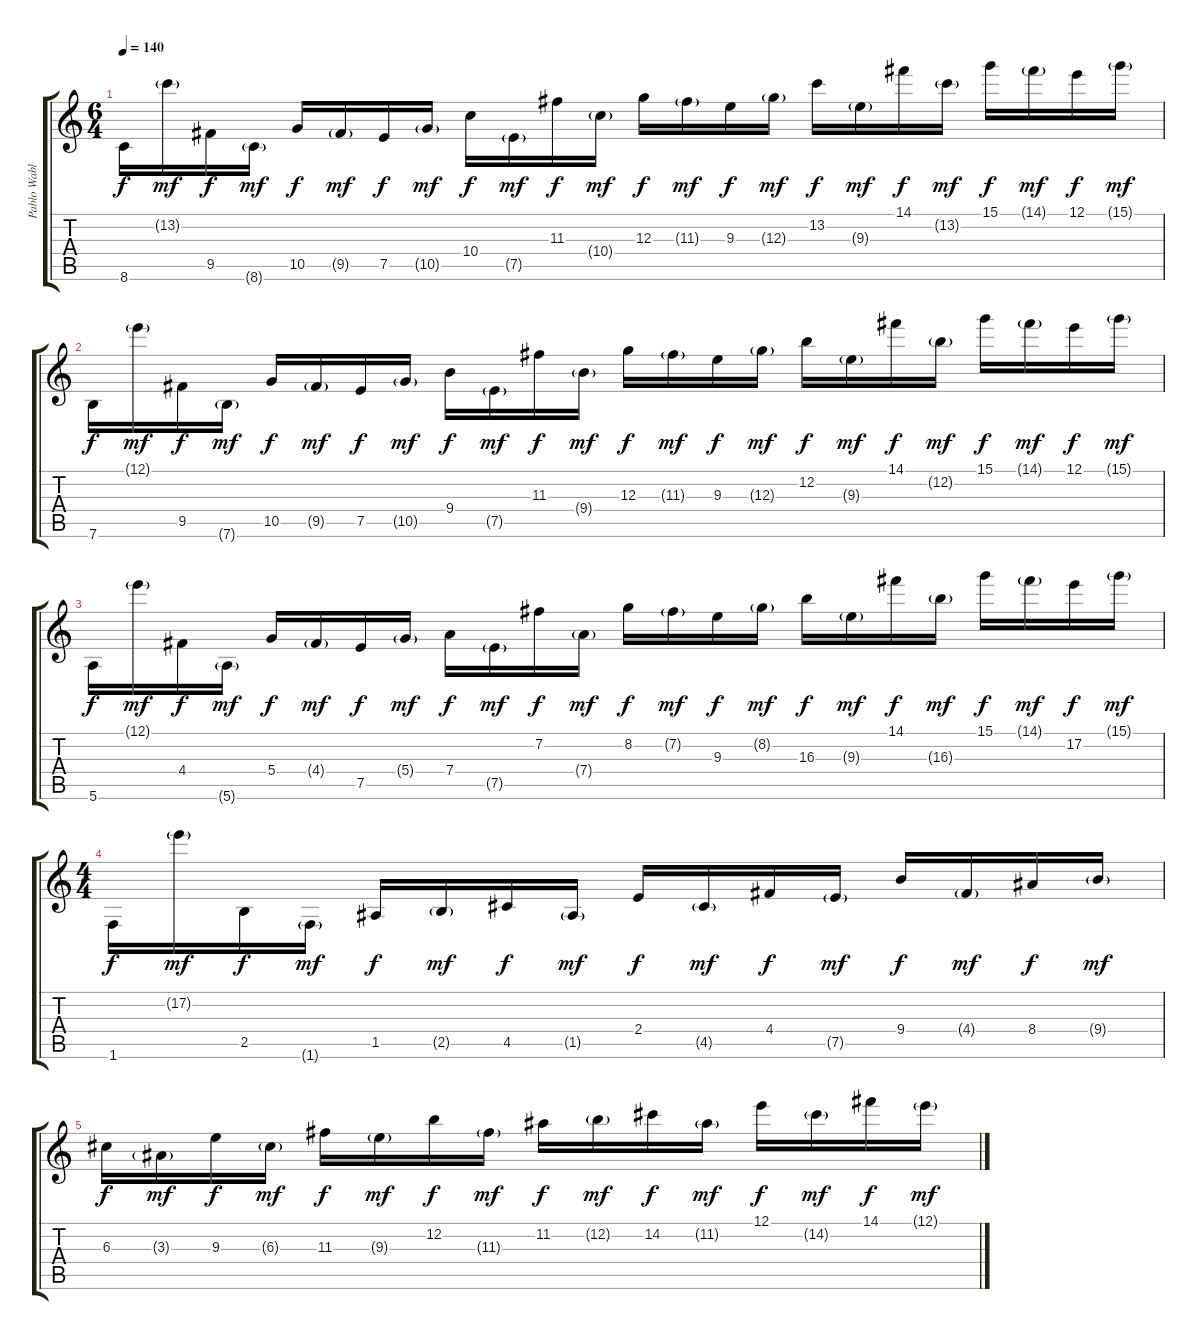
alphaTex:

\track ("Pablo Wablo" "Pablo Wabl") {instrument distortionguitar}
\staff {score tabs}
\tuning (E4 B3 G3 D3 A2 E2) {hide}
\ts (6 4)
\tempo 140
\clef g2
\ks c
8.6.16{dy f} 13.2{g}.16{dy mf} 9.5.16{dy f} 8.6{g}.16{dy mf} 10.5.16{dy f} 9.5{g}.16{dy mf} 7.5.16{dy f} 10.5{g}.16{dy mf} 10.4.16{dy f} 7.5{g}.16{dy mf} 11.3.16{dy f} 10.4{g}.16{dy mf} 12.3.16{dy f} 11.3{g}.16{dy mf} 9.3.16{dy f} 12.3{g}.16{dy mf} 13.2.16{dy f} 9.3{g}.16{dy mf} 14.1.16{dy f} 13.2{g}.16{dy mf} 15.1.16{dy f} 14.1{g}.16{dy mf} 12.1.16{dy f} 15.1{g}.16{dy mf} |
7.6.16{dy f} 12.1{g}.16{dy mf} 9.5.16{dy f} 7.6{g}.16{dy mf} 10.5.16{dy f} 9.5{g}.16{dy mf} 7.5.16{dy f} 10.5{g}.16{dy mf} 9.4.16{dy f} 7.5{g}.16{dy mf} 11.3.16{dy f} 9.4{g}.16{dy mf} 12.3.16{dy f} 11.3{g}.16{dy mf} 9.3.16{dy f} 12.3{g}.16{dy mf} 12.2.16{dy f} 9.3{g}.16{dy mf} 14.1.16{dy f} 12.2{g}.16{dy mf} 15.1.16{dy f} 14.1{g}.16{dy mf} 12.1.16{dy f} 15.1{g}.16{dy mf} |
5.6.16{dy f} 12.1{g}.16{dy mf} 4.4.16{dy f} 5.6{g}.16{dy mf} 5.4.16{dy f} 4.4{g}.16{dy mf} 7.5.16{dy f} 5.4{g}.16{dy mf} 7.4.16{dy f} 7.5{g}.16{dy mf} 7.2.16{dy f} 7.4{g}.16{dy mf} 8.2.16{dy f} 7.2{g}.16{dy mf} 9.3.16{dy f} 8.2{g}.16{dy mf} 16.3.16{dy f} 9.3{g}.16{dy mf} 14.1.16{dy f} 16.3{g}.16{dy mf} 15.1.16{dy f} 14.1{g}.16{dy mf} 17.2.16{dy f} 15.1{g}.16{dy mf} |
\ts (4 4)
1.6.16{dy f} 17.2{g}.16{dy mf} 2.5.16{dy f} 1.6{g}.16{dy mf} 1.5.16{dy f} 2.5{g}.16{dy mf} 4.5.16{dy f} 1.5{g}.16{dy mf} 2.4.16{dy f} 4.5{g}.16{dy mf} 4.4.16{dy f} 7.5{g}.16{dy mf} 9.4.16{dy f} 4.4{g}.16{dy mf} 8.4.16{dy f} 9.4{g}.16{dy mf} |
6.3.16{dy f} 3.3{g}.16{dy mf} 9.3.16{dy f} 6.3{g}.16{dy mf} 11.3.16{dy f} 9.3{g}.16{dy mf} 12.2.16{dy f} 11.3{g}.16{dy mf} 11.2.16{dy f} 12.2{g}.16{dy mf} 14.2.16{dy f} 11.2{g}.16{dy mf} 12.1.16{dy f} 14.2{g}.16{dy mf} 14.1.16{dy f} 12.1{g}.16{dy mf}
